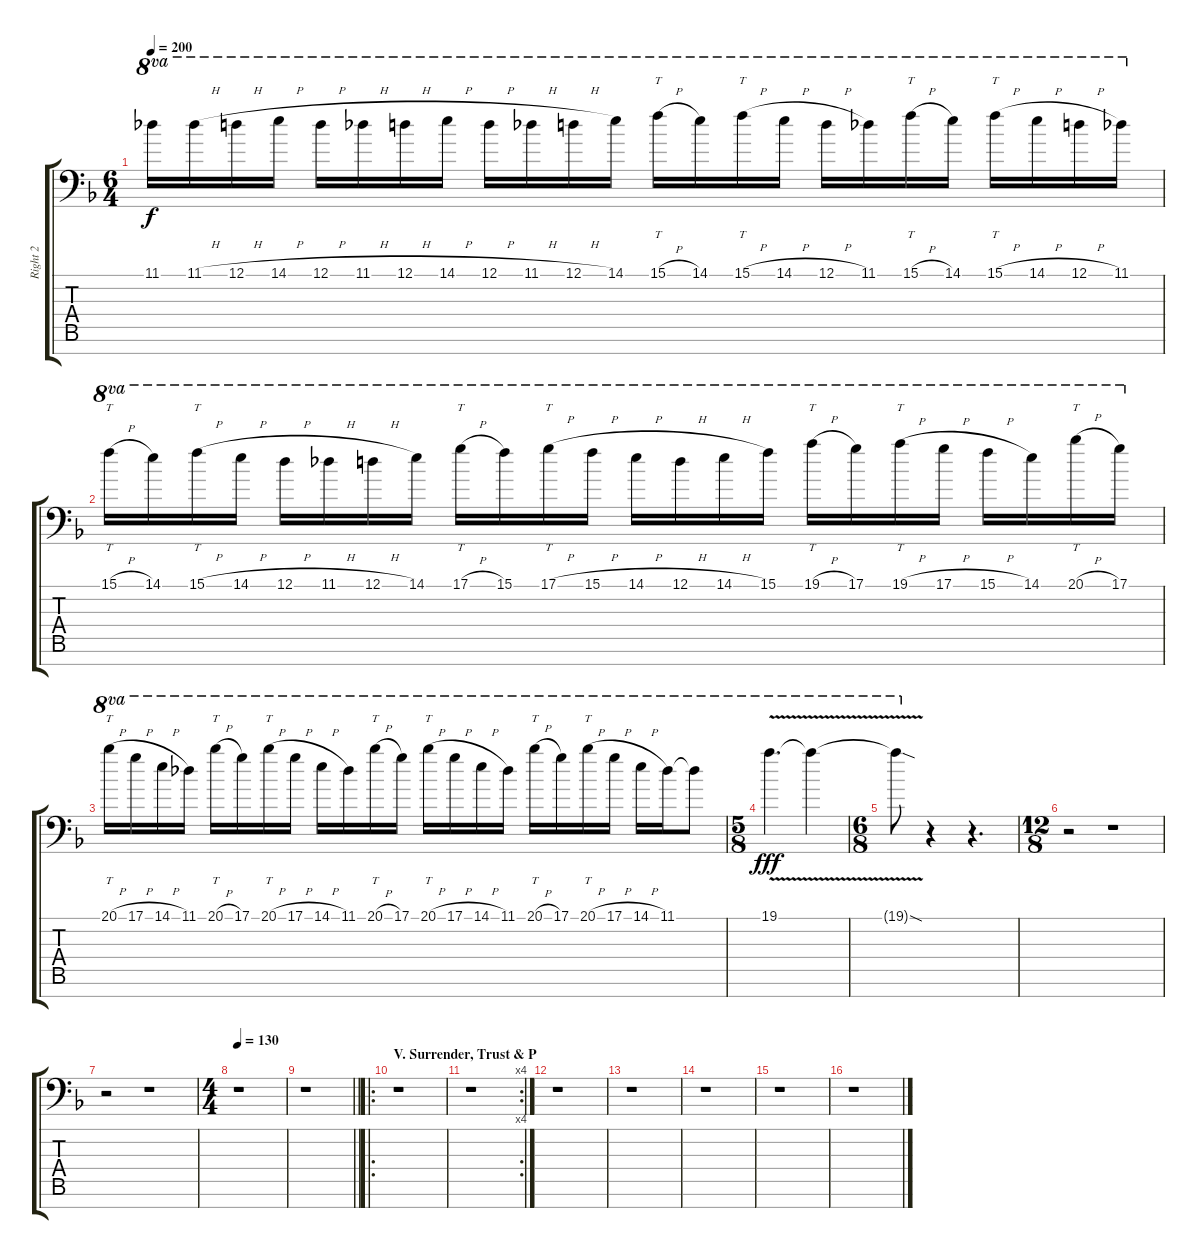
\track ("Right 2" "Right 2") {instrument overdrivenguitar}
\staff {score tabs}
\tuning (D4 A3 F3 C3 G2 D2 A1) {hide}
\ts (6 4)
\tempo 200
\clef f4
\ks f
11.1.16{ot 8va dy f} 11.1{h}.16{ot 8va} 12.1{h}.16{ot 8va} 14.1{h}.16{ot 8va} 12.1{h}.16{ot 8va} 11.1{h}.16{ot 8va} 12.1{h}.16{ot 8va} 14.1{h}.16{ot 8va} 12.1{h}.16{ot 8va} 11.1{h}.16{ot 8va} 12.1{h}.16{ot 8va} 14.1.16{ot 8va} 15.1{h}.16{tt ot 8va} 14.1.16{ot 8va} 15.1{h}.16{tt ot 8va} 14.1{h}.16{ot 8va} 12.1{h}.16{ot 8va} 11.1.16{ot 8va} 15.1{h}.16{tt ot 8va} 14.1.16{ot 8va} 15.1{h}.16{tt ot 8va} 14.1{h}.16{ot 8va} 12.1{h}.16{ot 8va} 11.1.16{ot 8va} |
15.1{h}.16{tt ot 8va} 14.1.16{ot 8va} 15.1{h}.16{tt ot 8va} 14.1{h}.16{ot 8va} 12.1{h}.16{ot 8va} 11.1{h}.16{ot 8va} 12.1{h}.16{ot 8va} 14.1.16{ot 8va} 17.1{h}.16{tt ot 8va} 15.1.16{ot 8va} 17.1{h}.16{tt ot 8va} 15.1{h}.16{ot 8va} 14.1{h}.16{ot 8va} 12.1{h}.16{ot 8va} 14.1{h}.16{ot 8va} 15.1.16{ot 8va} 19.1{h}.16{tt ot 8va} 17.1.16{ot 8va} 19.1{h}.16{tt ot 8va} 17.1{h}.16{ot 8va} 15.1{h}.16{ot 8va} 14.1.16{ot 8va} 20.1{h}.16{tt ot 8va} 17.1.16{ot 8va} |
20.1{h}.16{tt ot 8va} 17.1{h}.16{ot 8va} 14.1{h}.16{ot 8va} 11.1.16{ot 8va} 20.1{h}.16{tt ot 8va} 17.1.16{ot 8va} 20.1{h}.16{tt ot 8va} 17.1{h}.16{ot 8va} 14.1{h}.16{ot 8va} 11.1.16{ot 8va} 20.1{h}.16{tt ot 8va} 17.1.16{ot 8va} 20.1{h}.16{tt ot 8va} 17.1{h}.16{ot 8va} 14.1{h}.16{ot 8va} 11.1.16{ot 8va} 20.1{h}.16{tt ot 8va} 17.1.16{ot 8va} 20.1{h}.16{tt ot 8va} 17.1{h}.16{ot 8va} 14.1{h}.16{ot 8va} 11.1.16{ot 8va} 11.1{t}.8{ot 8va} |
\ts (5 8)
19.1{v}.4{d ot 8va dy fff} 19.1{v t}.4{ot 8va} |
\ts (6 8)
19.1{sod t}.8{ot 8va} r.4 r.4{d} |
\ts (12 8)
r.2 r.1 |
r.2 r.1 |
\ts (4 4)
\tempo 130
r.1 |
\barLineRight lightlight
r.1 |
\ro
\section ("" "V. Surrender, Trust & P")
r.1 |
\rc 4
r.1 |
r.1 |
r.1 |
r.1 |
r.1 |
r.1
